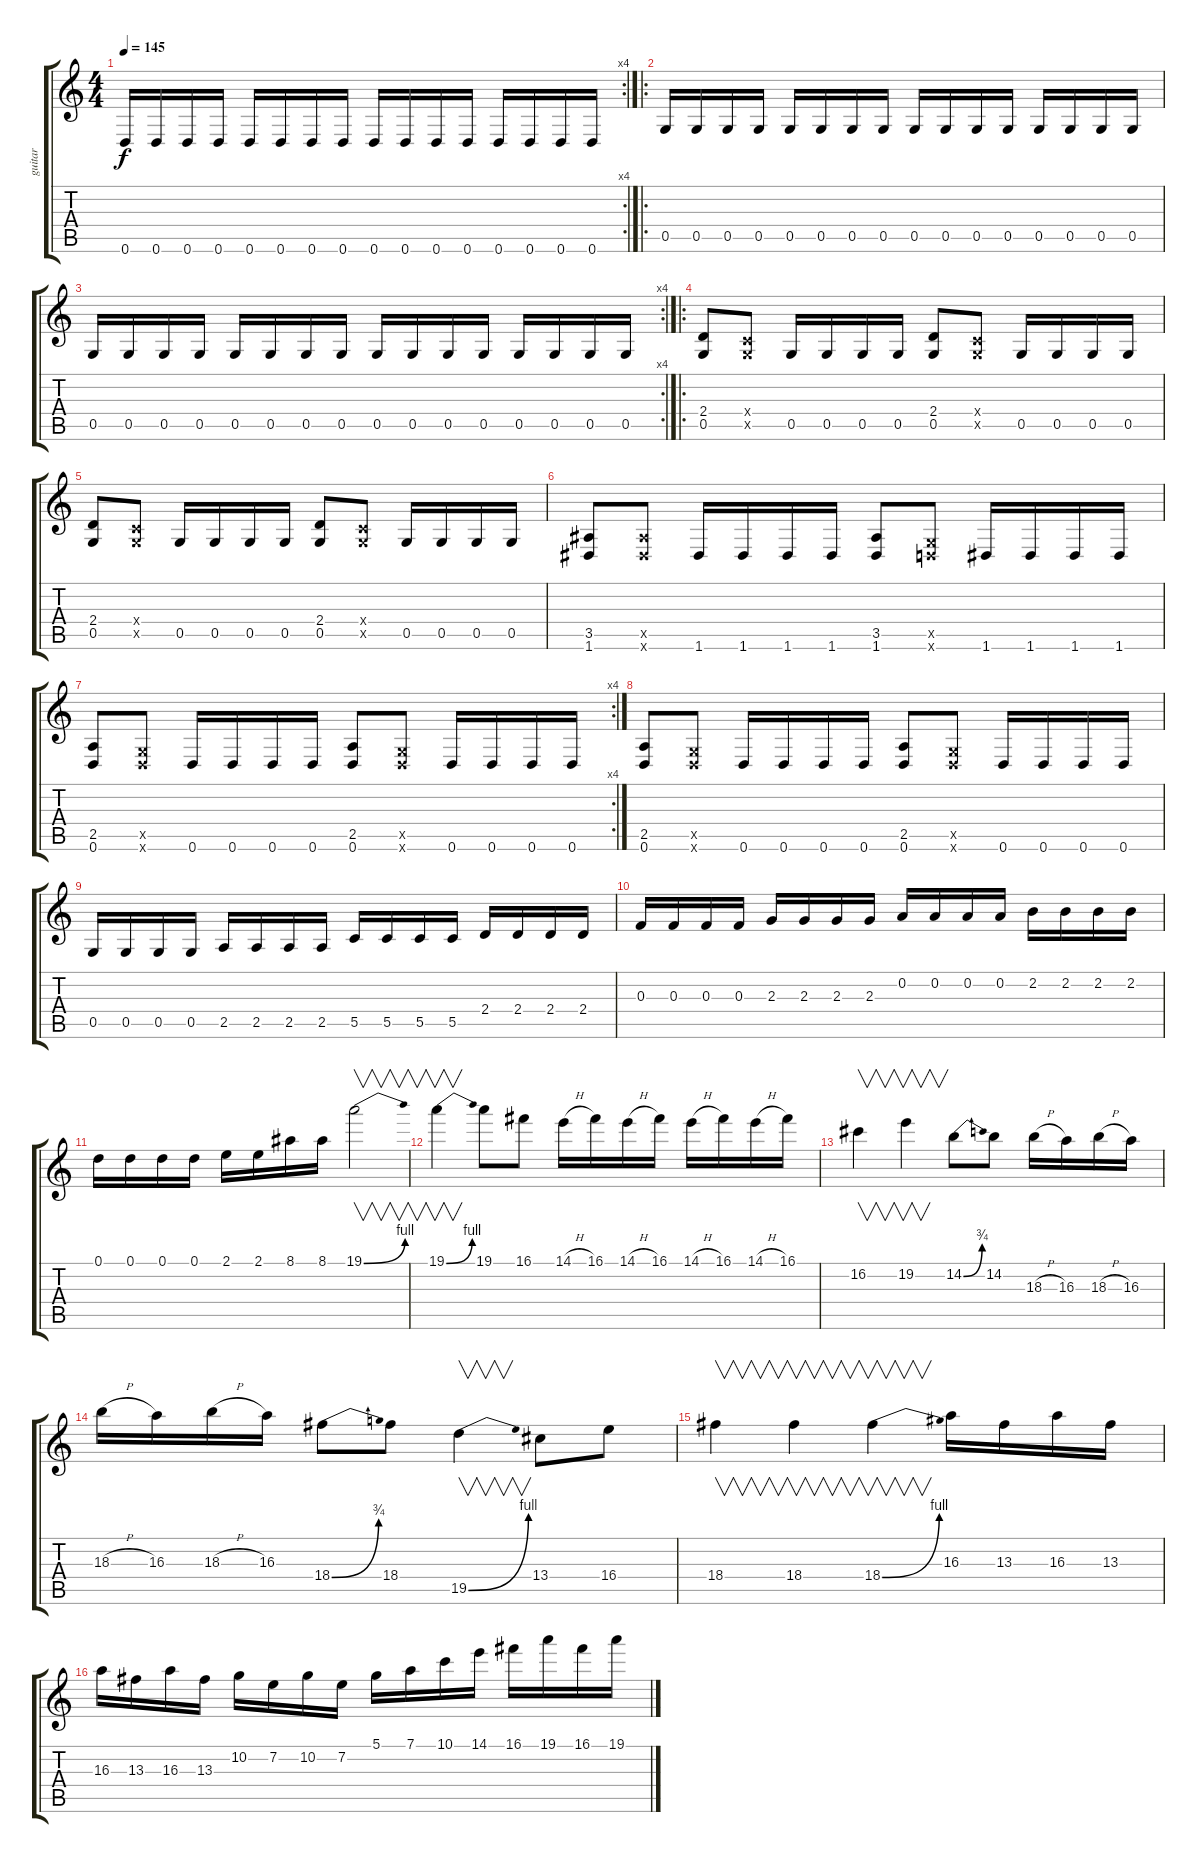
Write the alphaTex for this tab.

\track ("guitar" "guitar") {instrument distortionguitar}
\staff {score tabs}
\tuning (D4 A3 F3 C3 G2 D2) {hide}
\rc 4
\ts (4 4)
\tempo 145
\clef g2
\ks c
0.6.16{dy f} 0.6.16 0.6.16 0.6.16 0.6.16 0.6.16 0.6.16 0.6.16 0.6.16 0.6.16 0.6.16 0.6.16 0.6.16 0.6.16 0.6.16 0.6.16 |
\ro
0.5.16 0.5.16 0.5.16 0.5.16 0.5.16 0.5.16 0.5.16 0.5.16 0.5.16 0.5.16 0.5.16 0.5.16 0.5.16 0.5.16 0.5.16 0.5.16 |
\rc 4
0.5.16 0.5.16 0.5.16 0.5.16 0.5.16 0.5.16 0.5.16 0.5.16 0.5.16 0.5.16 0.5.16 0.5.16 0.5.16 0.5.16 0.5.16 0.5.16 |
\ro
(2.4 0.5).8 (0.4{x} 0.5{x}).8 0.5.16 0.5.16 0.5.16 0.5.16 (2.4 0.5).8 (0.4{x} 0.5{x}).8 0.5.16 0.5.16 0.5.16 0.5.16 |
(2.4 0.5).8 (0.4{x} 0.5{x}).8 0.5.16 0.5.16 0.5.16 0.5.16 (2.4 0.5).8 (0.4{x} 0.5{x}).8 0.5.16 0.5.16 0.5.16 0.5.16 |
(3.5 1.6).8 (3.5{x} 1.6{x}).8 1.6.16 1.6.16 1.6.16 1.6.16 (3.5 1.6).8 (0.5{x} 0.6{x}).8 1.6.16 1.6.16 1.6.16 1.6.16 |
\rc 4
(2.5 0.6).8 (0.5{x} 0.6{x}).8 0.6.16 0.6.16 0.6.16 0.6.16 (2.5 0.6).8 (0.5{x} 0.6{x}).8 0.6.16 0.6.16 0.6.16 0.6.16 |
(2.5 0.6).8 (0.5{x} 0.6{x}).8 0.6.16 0.6.16 0.6.16 0.6.16 (2.5 0.6).8 (0.5{x} 0.6{x}).8 0.6.16 0.6.16 0.6.16 0.6.16 |
0.5.16 0.5.16 0.5.16 0.5.16 2.5.16 2.5.16 2.5.16 2.5.16 5.5.16 5.5.16 5.5.16 5.5.16 2.4.16 2.4.16 2.4.16 2.4.16 |
0.3.16 0.3.16 0.3.16 0.3.16 2.3.16 2.3.16 2.3.16 2.3.16 0.2.16 0.2.16 0.2.16 0.2.16 2.2.16 2.2.16 2.2.16 2.2.16 |
0.1.16 0.1.16 0.1.16 0.1.16 2.1.16 2.1.16 8.1.16 8.1.16 19.1{be (bend 0 0 60 4)}.2{v} |
19.1{be (bend 0 0 60 4)}.4{v} 19.1.8 16.1.8 14.1{h}.16 16.1.16 14.1{h}.16 16.1.16 14.1{h}.16 16.1.16 14.1{h}.16 16.1.16 |
16.2.4{v} 19.2.4{v} 14.2{be (bend 0 0 60 3)}.8 14.2.8 18.3{h}.16 16.3.16 18.3{h}.16 16.3.16 |
18.3{h}.16 16.3.16 18.3{h}.16 16.3.16 18.4{be (bend 0 0 60 3)}.8 18.4.8 19.5{be (bend 0 0 60 4)}.4{v} 13.4.8 16.4.8 |
18.4.4{v} 18.4.4{v} 18.4{be (bend 0 0 60 4)}.4{v} 16.3.16 13.3.16 16.3.16 13.3.16 |
16.3.16 13.3.16 16.3.16 13.3.16 10.2.16 7.2.16 10.2.16 7.2.16 5.1.16 7.1.16 10.1.16 14.1.16 16.1.16 19.1.16 16.1.16 19.1.16
